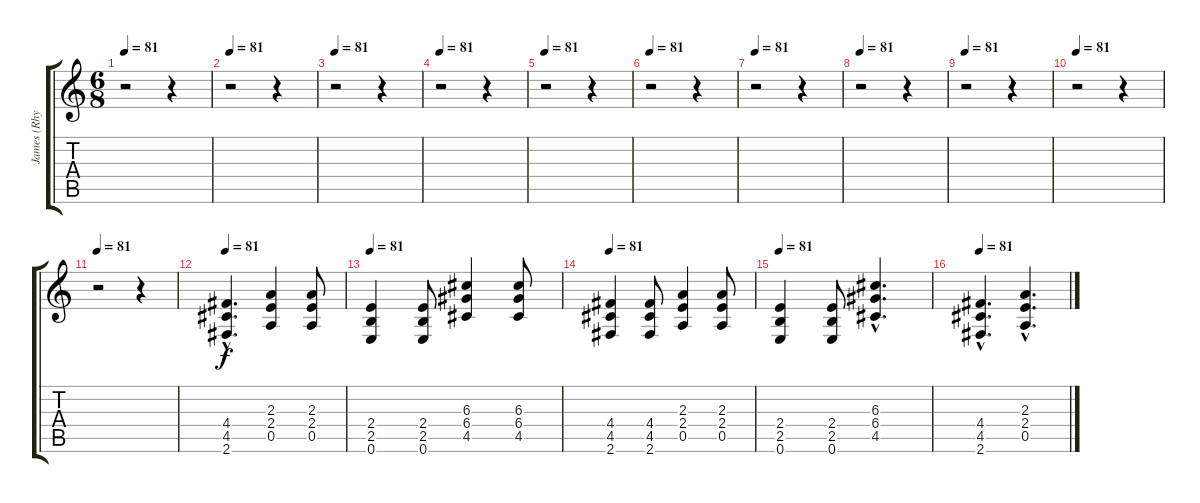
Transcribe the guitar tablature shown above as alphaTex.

\track ("James (Rhythm Guitar)" "James (Rhy") {instrument distortionguitar}
\staff {score tabs}
\tuning (E4 B3 G3 D3 A2 E2) {hide}
\ts (6 8)
\tempo 81
\clef g2
\ks c
r.2{dy f} r.4 |
\tempo 81
r.2 r.4 |
\tempo 81
r.2 r.4 |
\tempo 81
r.2 r.4 |
\tempo 81
r.2 r.4 |
\tempo 81
r.2 r.4 |
\tempo 81
r.2 r.4 |
\tempo 81
r.2 r.4 |
\tempo 81
r.2 r.4 |
\tempo 81
r.2 r.4 |
\tempo 81
r.2 r.4 |
\tempo 81
(4.4{hac} 4.5{hac} 2.6{hac}).4{d volume 12} (2.3 2.4 0.5).4 (2.3 2.4 0.5).8 |
\tempo 81
(2.4 2.5 0.6).4 (2.4 2.5 0.6).8 (6.3 6.4 4.5).4 (6.3 6.4 4.5).8 |
\tempo 81
(4.4 4.5 2.6).4 (4.4 4.5 2.6).8 (2.3 2.4 0.5).4 (2.3 2.4 0.5).8 |
\tempo 81
(2.4 2.5 0.6).4 (2.4 2.5 0.6).8 (6.3{hac} 6.4{hac} 4.5{hac}).4{d} |
\tempo 81
(4.4{hac} 4.5{hac} 2.6{hac}).4{d} (2.3{hac} 2.4{hac} 0.5{hac}).4{d}
